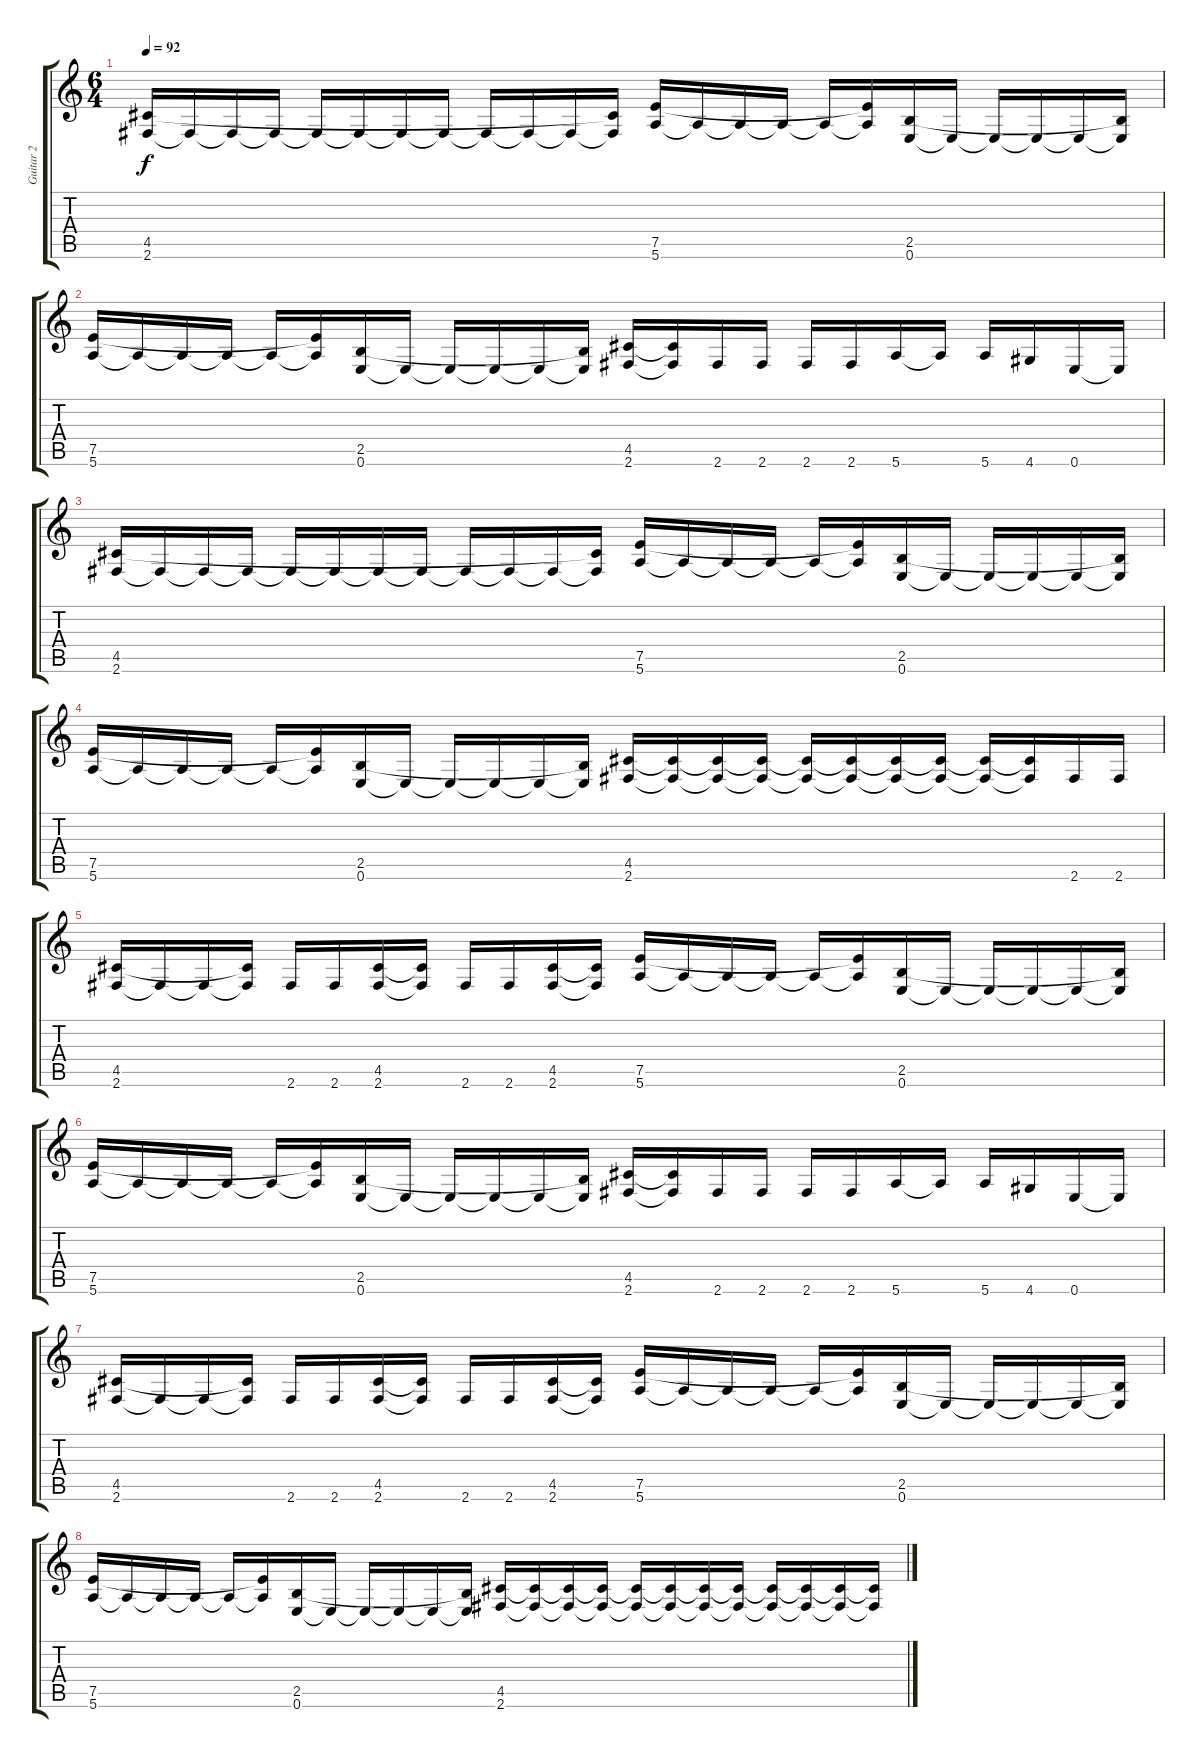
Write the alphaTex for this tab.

\track ("Guitar 2" "Guitar 2") {instrument distortionguitar}
\staff {score tabs}
\tuning (E4 B3 G3 D3 A2 E2) {hide}
\ts (6 4)
\tempo 92
\clef g2
\ks c
(4.5 2.6).16{dy f} 2.6{t}.16 2.6{t}.16 2.6{t}.16 2.6{t}.16 2.6{t}.16 2.6{t}.16 2.6{t}.16 2.6{t}.16 2.6{t}.16 2.6{t}.16 (4.5{t} 2.6{t}).16 (7.5 5.6).16 5.6{t}.16 5.6{t}.16 5.6{t}.16 5.6{t}.16 (7.5{t} 5.6{t}).16 (2.5 0.6).16 0.6{t}.16 0.6{t}.16 0.6{t}.16 0.6{t}.16 (2.5{t} 0.6{t}).16 |
(7.5 5.6).16 5.6{t}.16 5.6{t}.16 5.6{t}.16 5.6{t}.16 (7.5{t} 5.6{t}).16 (2.5 0.6).16 0.6{t}.16 0.6{t}.16 0.6{t}.16 0.6{t}.16 (2.5{t} 0.6{t}).16 (4.5 2.6).16 (4.5{t} 2.6{t}).16 2.6.16 2.6.16 2.6.16 2.6.16 5.6.16 5.6{t}.16 5.6.16 4.6.16 0.6.16 0.6{t}.16 |
(4.5 2.6).16 2.6{t}.16 2.6{t}.16 2.6{t}.16 2.6{t}.16 2.6{t}.16 2.6{t}.16 2.6{t}.16 2.6{t}.16 2.6{t}.16 2.6{t}.16 (4.5{t} 2.6{t}).16 (7.5 5.6).16 5.6{t}.16 5.6{t}.16 5.6{t}.16 5.6{t}.16 (7.5{t} 5.6{t}).16 (2.5 0.6).16 0.6{t}.16 0.6{t}.16 0.6{t}.16 0.6{t}.16 (2.5{t} 0.6{t}).16 |
(7.5 5.6).16 5.6{t}.16 5.6{t}.16 5.6{t}.16 5.6{t}.16 (7.5{t} 5.6{t}).16 (2.5 0.6).16 0.6{t}.16 0.6{t}.16 0.6{t}.16 0.6{t}.16 (2.5{t} 0.6{t}).16 (4.5 2.6).16 (4.5{t} 2.6{t}).16 (4.5{t} 2.6{t}).16 (4.5{t} 2.6{t}).16 (4.5{t} 2.6{t}).16 (4.5{t} 2.6{t}).16 (4.5{t} 2.6{t}).16 (4.5{t} 2.6{t}).16 (4.5{t} 2.6{t}).16 (4.5{t} 2.6{t}).16 2.6.16 2.6.16 |
(4.5 2.6).16 2.6{t}.16 2.6{t}.16 (4.5{t} 2.6{t}).16 2.6.16 2.6.16 (4.5 2.6).16 (4.5{t} 2.6{t}).16 2.6.16 2.6.16 (4.5 2.6).16 (4.5{t} 2.6{t}).16 (7.5 5.6).16 5.6{t}.16 5.6{t}.16 5.6{t}.16 5.6{t}.16 (7.5{t} 5.6{t}).16 (2.5 0.6).16 0.6{t}.16 0.6{t}.16 0.6{t}.16 0.6{t}.16 (2.5{t} 0.6{t}).16 |
(7.5 5.6).16 5.6{t}.16 5.6{t}.16 5.6{t}.16 5.6{t}.16 (7.5{t} 5.6{t}).16 (2.5 0.6).16 0.6{t}.16 0.6{t}.16 0.6{t}.16 0.6{t}.16 (2.5{t} 0.6{t}).16 (4.5 2.6).16 (4.5{t} 2.6{t}).16 2.6.16 2.6.16 2.6.16 2.6.16 5.6.16 5.6{t}.16 5.6.16 4.6.16 0.6.16 0.6{t}.16 |
(4.5 2.6).16 2.6{t}.16 2.6{t}.16 (4.5{t} 2.6{t}).16 2.6.16 2.6.16 (4.5 2.6).16 (4.5{t} 2.6{t}).16 2.6.16 2.6.16 (4.5 2.6).16 (4.5{t} 2.6{t}).16 (7.5 5.6).16 5.6{t}.16 5.6{t}.16 5.6{t}.16 5.6{t}.16 (7.5{t} 5.6{t}).16 (2.5 0.6).16 0.6{t}.16 0.6{t}.16 0.6{t}.16 0.6{t}.16 (2.5{t} 0.6{t}).16 |
(7.5 5.6).16 5.6{t}.16 5.6{t}.16 5.6{t}.16 5.6{t}.16 (7.5{t} 5.6{t}).16 (2.5 0.6).16 0.6{t}.16 0.6{t}.16 0.6{t}.16 0.6{t}.16 (2.5{t} 0.6{t}).16 (4.5 2.6).16 (4.5{t} 2.6{t}).16 (4.5{t} 2.6{t}).16 (4.5{t} 2.6{t}).16 (4.5{t} 2.6{t}).16 (4.5{t} 2.6{t}).16 (4.5{t} 2.6{t}).16 (4.5{t} 2.6{t}).16 (4.5{t} 2.6{t}).16 (4.5{t} 2.6{t}).16 (4.5{t} 2.6{t}).16 (4.5{t} 2.6{t}).16
